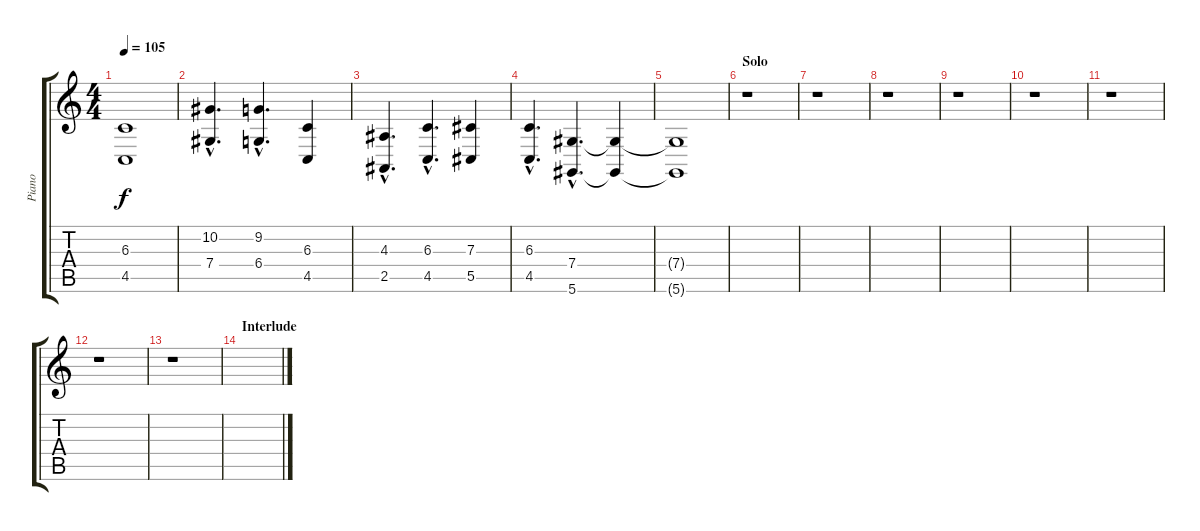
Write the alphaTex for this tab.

\track ("Piano" "Piano") {instrument acousticgrandpiano}
\staff {score tabs}
\tuning (Eb4 Bb3 Gb3 Db3 Ab2 Eb2) {hide}
\ts (4 4)
\tempo 105
\clef g2
\ks c
(6.3 4.5).1{dy f} |
(10.2{hac} 7.4{hac}).4{d} (9.2{hac} 6.4{hac}).4{d} (6.3 4.5).4 |
(4.3{hac} 2.5{hac}).4{d} (6.3{hac} 4.5{hac}).4{d} (7.3 5.5).4 |
(6.3{hac} 4.5{hac}).4{d} (7.4{hac} 5.6{hac}).4{d} (7.4{t} 5.6{t}).4 |
(7.4{t} 5.6{t}).1 |
\section ("" "Solo")
r.1 |
r.1 |
r.1 |
r.1 |
r.1 |
r.1 |
r.1 |
r.1 |
\section ("" "Interlude")
